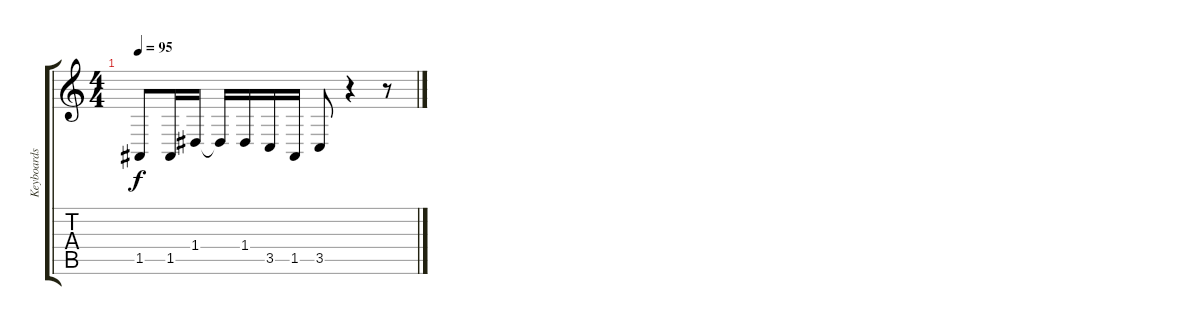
\track ("Keyboards" "Keyboards") {instrument stringensemble1}
\staff {score tabs}
\tuning (E4 B3 G3 D3 A2 E2) {hide}
\ts (4 4)
\tempo 95
\clef g2
\ks c
1.5.8{dy f} 1.5.16 1.4.16 1.4{t}.16 1.4.16 3.5.16 1.5.16 3.5.8 r.4 r.8
